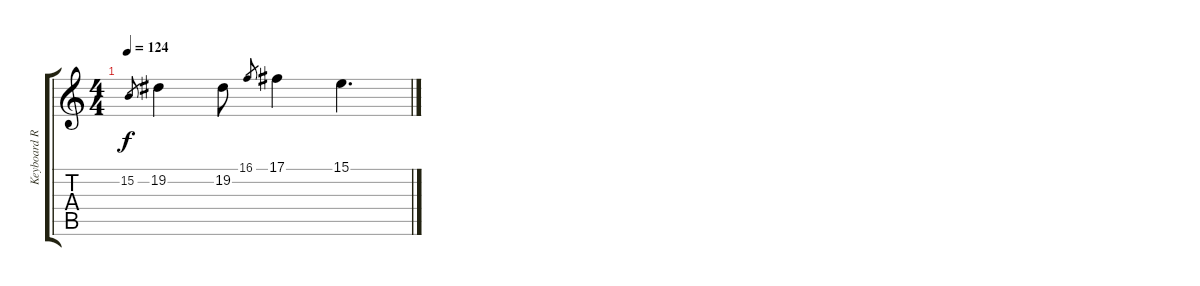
\track ("Keyboard Rythm" "Keyboard R") {instrument synthbrass2}
\staff {score tabs}
\tuning (Db4 Ab3 E3 B2 Gb2 B1) {hide}
\ts (4 4)
\tempo 124
\clef g2
\ks c
15.2.8{gr dy f} 19.2.4 19.2.8 16.1.8{gr} 17.1.4 15.1.4{d}
